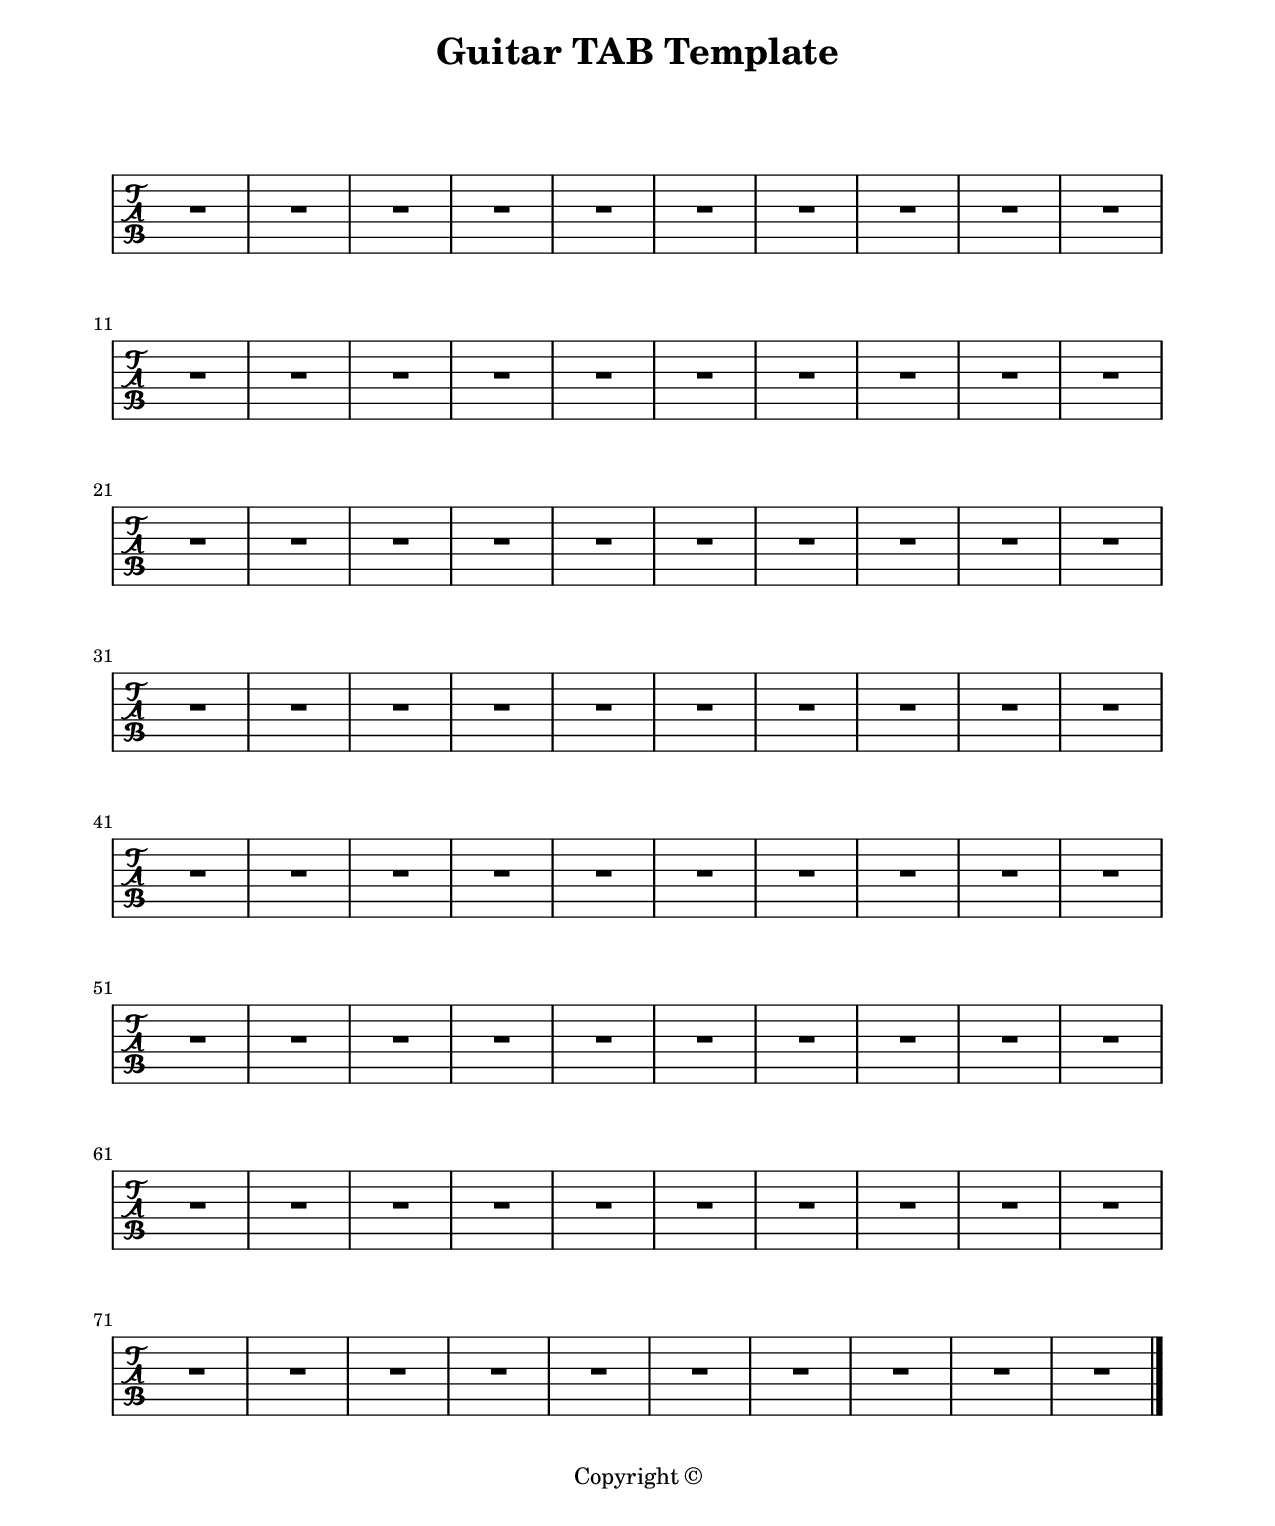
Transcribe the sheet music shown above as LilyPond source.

\version "2.20.0"

\paper {
  #(set-paper-size "letter")
  left-margin = 0.75\in
  right-margin = 0.75\in
  top-margin = 0.75\in
  bottom-margin = 0.5\in
  markup-system-spacing = #'((padding . 10))
  last-bottom-spacing = #'((padding . 5))
  ragged-bottom = ##f
  ragged-last = ##f
  ragged-last-bottom = ##f
  ragged-right = ##f
}

\header {
  title = "Guitar TAB Template"
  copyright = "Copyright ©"
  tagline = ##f
}

scoreBreaks = {
  \repeat unfold 8 { s1*10 \break }
}

guitarMusic = {
  R1*80 \bar "|."
}

\score {
  \new TabStaff <<
    \scoreBreaks
    %\clef moderntab  % uncomment for sans-serif TAB letters
    \transpose c c, \guitarMusic
  >>
  \layout {
    indent = 0
    \context {
      \TabStaff
      \revert MultiMeasureRest.stencil  % comment this out to remove MMRs

      %% by default, arpeggios are hidden, uncomment these to bring them back
      %\revert Arpeggio.stencil
      %\consists "Span_arpeggio_engraver"
      %connectArpeggios = ##t
    }
  }
  %\midi {}  % uncomment for midi output
}